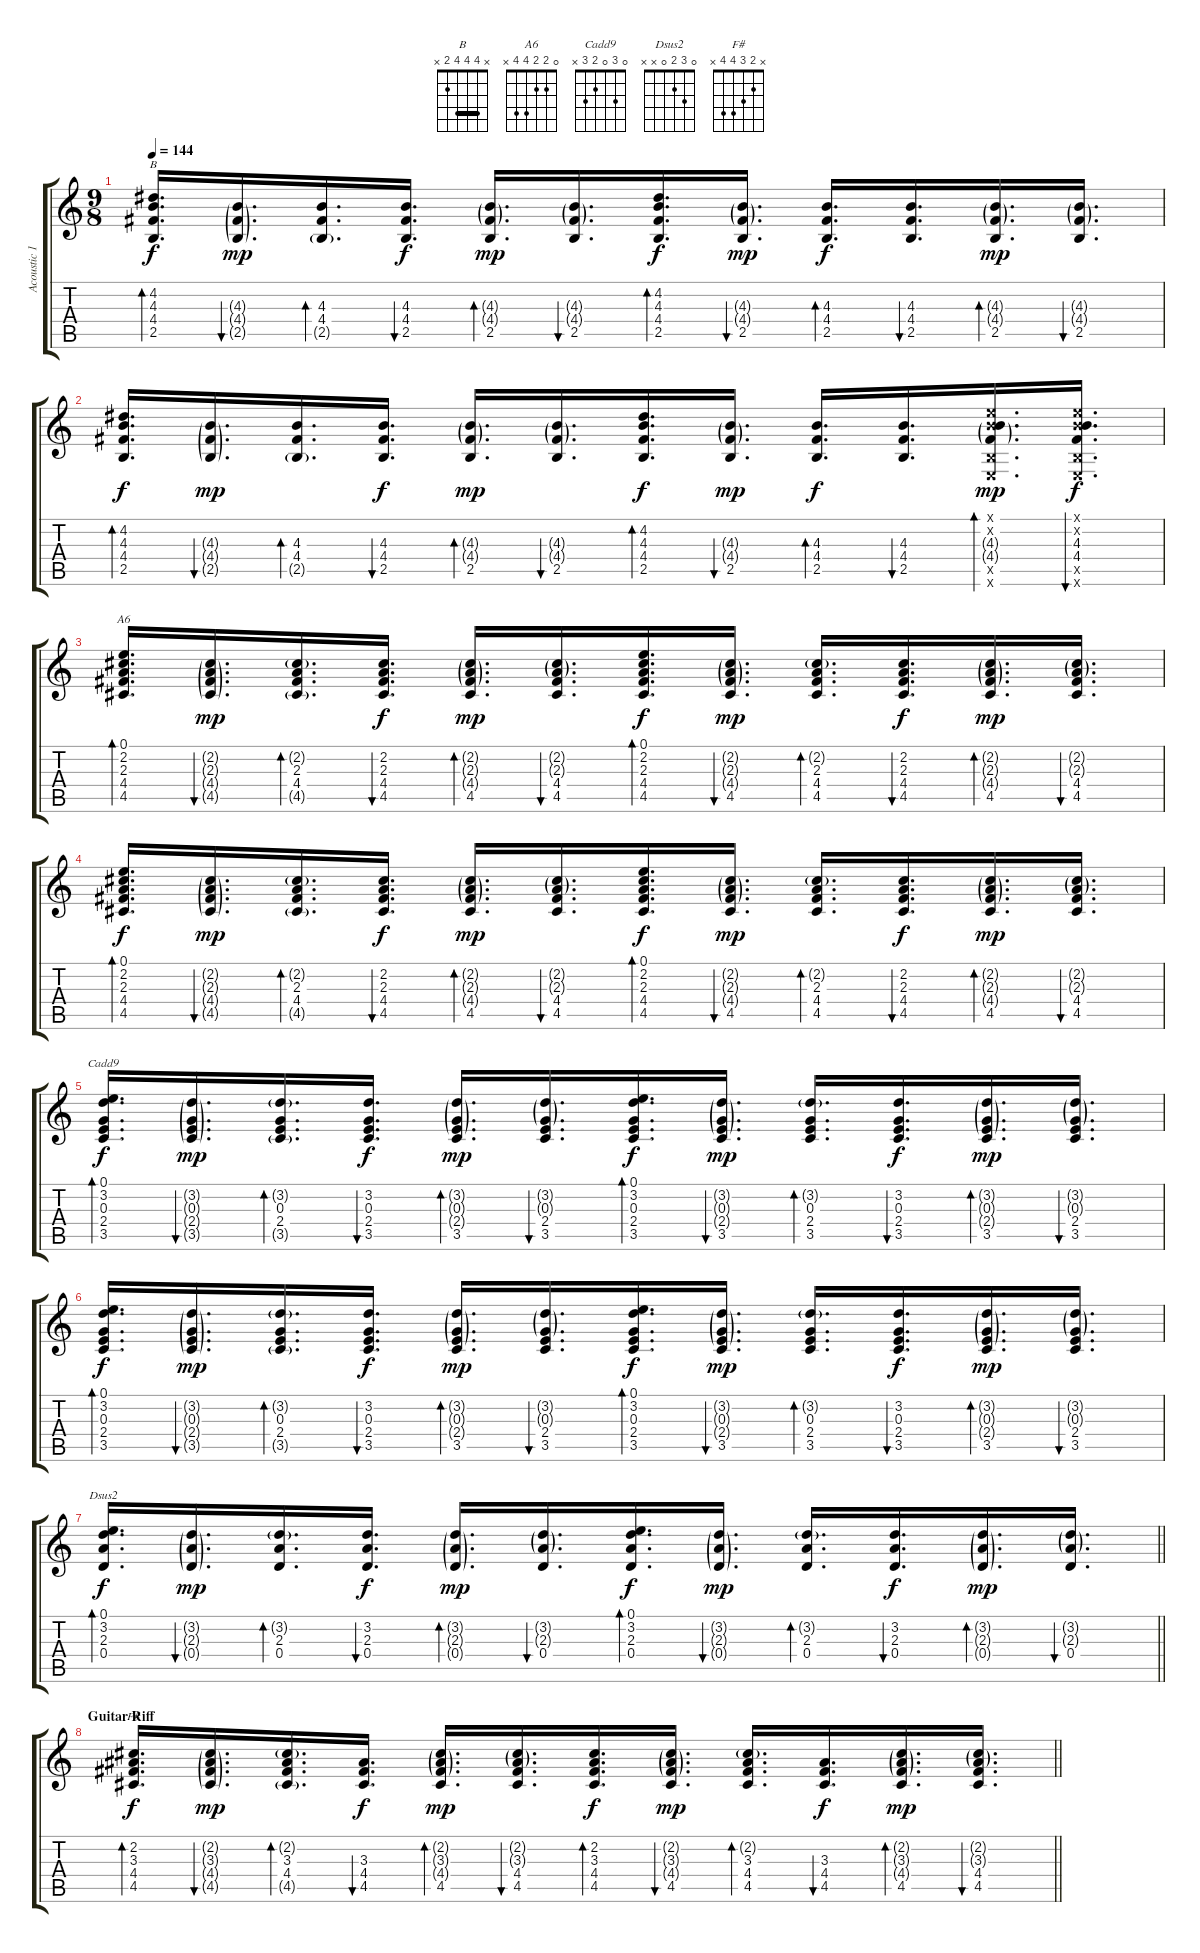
\track ("Acoustic 1 (MIDI!)" "Acoustic 1") {instrument acousticguitarsteel}
\staff {score tabs}
\tuning (E4 B3 G3 D3 A2 E2) {hide}
\chord ("B" x 4 4 4 2 x) {barre 4}
\chord ("A6" 0 2 2 4 4 x)
\chord ("Cadd9" 0 3 0 2 3 x)
\chord ("Dsus2" 0 3 2 0 x x)
\chord ("F#" x 2 3 4 4 x)
\ts (9 8)
\tempo 144
\clef g2
\ks c
(4.2 4.3 4.4 2.5).16{d bd 60 ch "B" dy f} (4.3{g} 4.4{g} 2.5{g}).16{d bu 60 dy mp} (4.3 4.4 2.5{g}).16{d bd 60} (4.3 4.4 2.5).16{d bu 60 dy f} (4.3{g} 4.4{g} 2.5).16{d bd 60 dy mp} (4.3{g} 4.4{g} 2.5).16{d bu 60} (4.2 4.3 4.4 2.5).16{d bd 60 dy f} (4.3{g} 4.4{g} 2.5).16{d bu 60 dy mp} (4.3 4.4 2.5).16{d bd 60 dy f} (4.3 4.4 2.5).16{d bu 60} (4.3{g} 4.4{g} 2.5).16{d bd 60 dy mp} (4.3{g} 4.4{g} 2.5).16{d bu 60} |
(4.2 4.3 4.4 2.5).16{d bd 60 dy f} (4.3{g} 4.4{g} 2.5{g}).16{d bu 60 dy mp} (4.3 4.4 2.5{g}).16{d bd 60} (4.3 4.4 2.5).16{d bu 60 dy f} (4.3{g} 4.4{g} 2.5).16{d bd 60 dy mp} (4.3{g} 4.4{g} 2.5).16{d bu 60} (4.2 4.3 4.4 2.5).16{d bd 60 dy f} (4.3{g} 4.4{g} 2.5).16{d bu 60 dy mp} (4.3 4.4 2.5).16{d bd 60 dy f} (4.3 4.4 2.5).16{d bu 60} (0.1{x} 0.2{x} 4.3{g} 4.4{g} 2.5{x} 0.6{x}).16{d bd 60 dy mp} (0.1{x} 0.2{x} 4.3 4.4 2.5{x} 0.6{x}).16{d bu 60 dy f} |
(0.1 2.2 2.3 4.4 4.5).16{d bd 60 ch "A6"} (2.2{g} 2.3{g} 4.4{g} 4.5{g}).16{d bu 60 dy mp} (2.2{g} 2.3 4.4 4.5{g}).16{d bd 60} (2.2 2.3 4.4 4.5).16{d bu 60 dy f} (2.2{g} 2.3{g} 4.4{g} 4.5).16{d bd 60 dy mp} (2.2{g} 2.3{g} 4.4 4.5).16{d bu 60} (0.1 2.2 2.3 4.4 4.5).16{d bd 60 dy f} (2.2{g} 2.3{g} 4.4{g} 4.5).16{d bu 60 dy mp} (2.2{g} 2.3 4.4 4.5).16{d bd 60} (2.2 2.3 4.4 4.5).16{d bu 60 dy f} (2.2{g} 2.3{g} 4.4{g} 4.5).16{d bd 60 dy mp} (2.2{g} 2.3{g} 4.4 4.5).16{d bu 60} |
(0.1 2.2 2.3 4.4 4.5).16{d bd 60 dy f} (2.2{g} 2.3{g} 4.4{g} 4.5{g}).16{d bu 60 dy mp} (2.2{g} 2.3 4.4 4.5{g}).16{d bd 60} (2.2 2.3 4.4 4.5).16{d bu 60 dy f} (2.2{g} 2.3{g} 4.4{g} 4.5).16{d bd 60 dy mp} (2.2{g} 2.3{g} 4.4 4.5).16{d bu 60} (0.1 2.2 2.3 4.4 4.5).16{d bd 60 dy f} (2.2{g} 2.3{g} 4.4{g} 4.5).16{d bu 60 dy mp} (2.2{g} 2.3 4.4 4.5).16{d bd 60} (2.2 2.3 4.4 4.5).16{d bu 60 dy f} (2.2{g} 2.3{g} 4.4{g} 4.5).16{d bd 60 dy mp} (2.2{g} 2.3{g} 4.4 4.5).16{d bu 60} |
(0.1 3.2 0.3 2.4 3.5).16{d bd 60 ch "Cadd9" dy f} (3.2{g} 0.3{g} 2.4{g} 3.5{g}).16{d bu 60 dy mp} (3.2{g} 0.3 2.4 3.5{g}).16{d bd 60} (3.2 0.3 2.4 3.5).16{d bu 60 dy f} (3.2{g} 0.3{g} 2.4{g} 3.5).16{d bd 60 dy mp} (3.2{g} 0.3{g} 2.4 3.5).16{d bu 60} (0.1 3.2 0.3 2.4 3.5).16{d bd 60 dy f} (3.2{g} 0.3{g} 2.4{g} 3.5).16{d bu 60 dy mp} (3.2{g} 0.3 2.4 3.5).16{d bd 60} (3.2 0.3 2.4 3.5).16{d bu 60 dy f} (3.2{g} 0.3{g} 2.4{g} 3.5).16{d bd 60 dy mp} (3.2{g} 0.3{g} 2.4 3.5).16{d bu 60} |
(0.1 3.2 0.3 2.4 3.5).16{d bd 60 dy f} (3.2{g} 0.3{g} 2.4{g} 3.5{g}).16{d bu 60 dy mp} (3.2{g} 0.3 2.4 3.5{g}).16{d bd 60} (3.2 0.3 2.4 3.5).16{d bu 60 dy f} (3.2{g} 0.3{g} 2.4{g} 3.5).16{d bd 60 dy mp} (3.2{g} 0.3{g} 2.4 3.5).16{d bu 60} (0.1 3.2 0.3 2.4 3.5).16{d bd 60 dy f} (3.2{g} 0.3{g} 2.4{g} 3.5).16{d bu 60 dy mp} (3.2{g} 0.3 2.4 3.5).16{d bd 60} (3.2 0.3 2.4 3.5).16{d bu 60 dy f} (3.2{g} 0.3{g} 2.4{g} 3.5).16{d bd 60 dy mp} (3.2{g} 0.3{g} 2.4 3.5).16{d bu 60} |
\barLineRight lightlight
(0.1 3.2 2.3 0.4).16{d bd 60 ch "Dsus2" dy f} (3.2{g} 2.3{g} 0.4{g}).16{d bu 60 dy mp} (3.2{g} 2.3 0.4).16{d bd 60} (3.2 2.3 0.4).16{d bu 60 dy f} (3.2{g} 2.3{g} 0.4{g}).16{d bd 60 dy mp} (3.2{g} 2.3{g} 0.4).16{d bu 60} (0.1 3.2 2.3 0.4).16{d bd 60 dy f} (3.2{g} 2.3{g} 0.4{g}).16{d bu 60 dy mp} (3.2{g} 2.3 0.4).16{d bd 60} (3.2 2.3 0.4).16{d bu 60 dy f} (3.2{g} 2.3{g} 0.4{g}).16{d bd 60 dy mp} (3.2{g} 2.3{g} 0.4).16{d bu 60} |
\section ("" "Guitar Riff")
\barLineRight lightlight
(2.2 3.3 4.4 4.5).16{d bd 60 ch "F#" dy f} (2.2{g} 3.3{g} 4.4{g} 4.5{g}).16{d bu 60 dy mp} (2.2{g} 3.3 4.4 4.5{g}).16{d bd 60} (3.3 4.4 4.5).16{d bu 60 dy f} (2.2{g} 3.3{g} 4.4{g} 4.5).16{d bd 60 dy mp} (2.2{g} 3.3{g} 4.4 4.5).16{d bu 60} (2.2 3.3 4.4 4.5).16{d bd 60 dy f} (2.2{g} 3.3{g} 4.4{g} 4.5).16{d bu 60 dy mp} (2.2{g} 3.3 4.4 4.5).16{d bd 60} (3.3 4.4 4.5).16{d bu 60 dy f} (2.2{g} 3.3{g} 4.4{g} 4.5).16{d bd 60 dy mp} (2.2{g} 3.3{g} 4.4 4.5).16{d bu 60}
